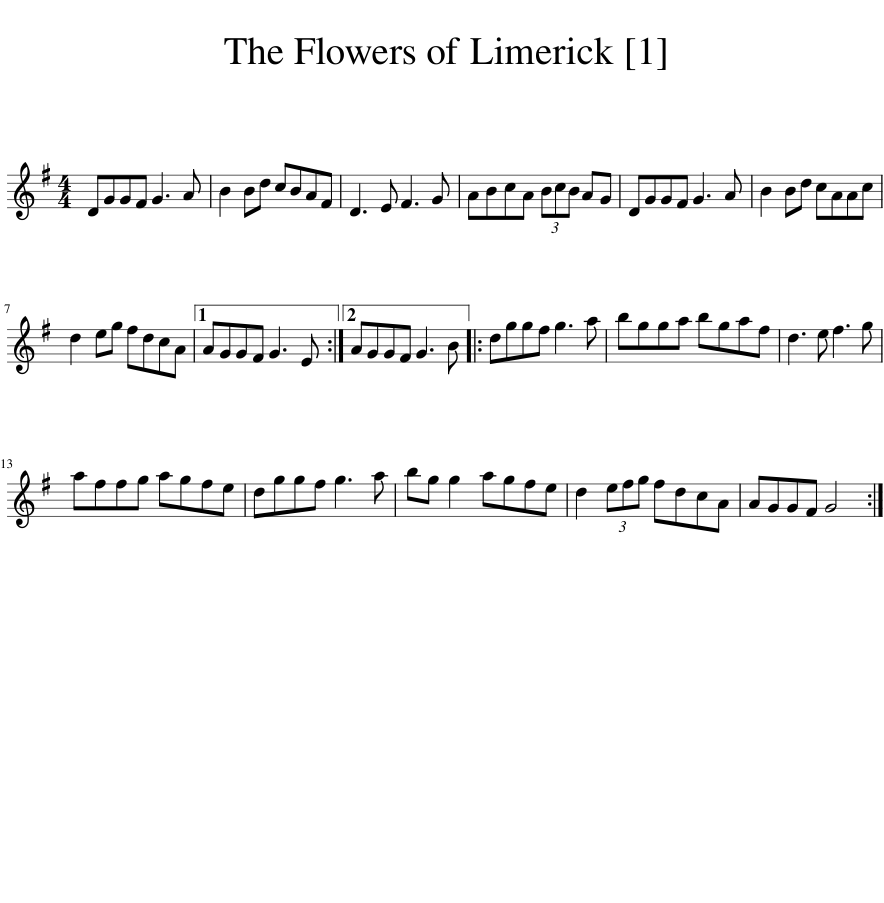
X:1
L:1/8
M:4/4
I:linebreak $
K:G
V:1 treble
V:1
 DGGF G3 A | B2 Bd cBAF | D3 E F3 G | ABcA (3BcB AG | DGGF G3 A | %5
 B2 Bd cAAc |$ d2 eg fdcA |1 AGGF G3 E :|2 AGGF G3 B |: dggf g3 a | %10
 bgga bgaf | d3 e f3 g |$ affg agfe | dggf g3 a | bg g2 agfe | %15
 d2 (3efg fdcA | AGGF G4 :| %17
